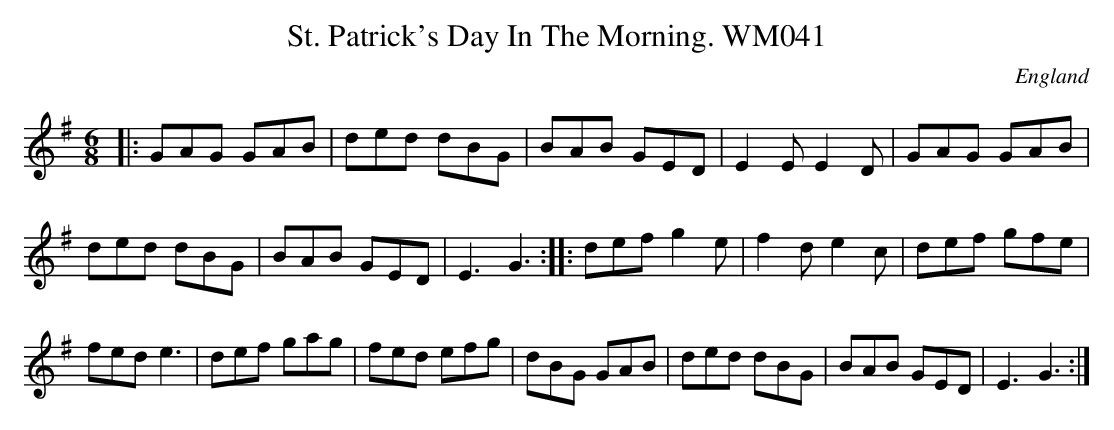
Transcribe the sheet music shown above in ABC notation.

X:1
T: St. Patrick's Day In The Morning. WM041
O: England
M: 6/8
L: 1/8
K: G
|: GAG GAB | ded dBG | BAB GED | E2EE2D | GAG GAB | !ded dBG | BAB GED | E3G3 :|
|: defg2e | f2de2c | def gfe | !fede3 | def gag | fed efg | dBG GAB | ded dBG | BAB GED | E3G3 :|
